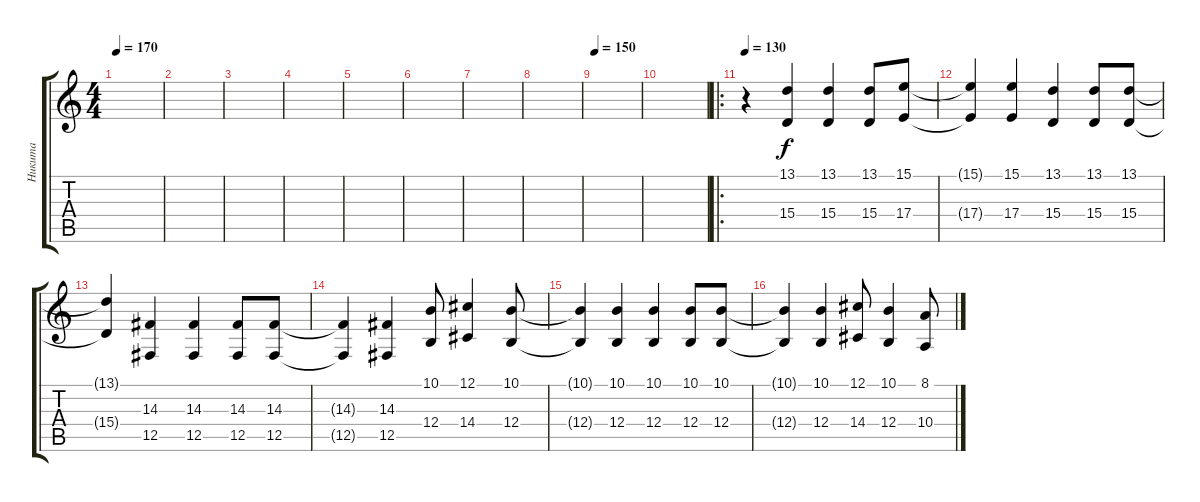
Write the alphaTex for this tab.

\track ("Никита" "Никита") {instrument lead6voice}
\staff {score tabs}
\tuning (Db4 Ab3 E3 B2 Gb2 B1) {hide}
\ts (4 4)
\tempo 170
\clef g2
\ks c
|
|
|
|
|
|
|
|
\tempo 150
|
|
\ro
\tempo 130
r.4 (13.1 15.4).4 (13.1 15.4).4 (13.1 15.4).8 (15.1 17.4).8 |
(15.1{t} 17.4{t}).4 (15.1 17.4).4 (13.1 15.4).4 (13.1 15.4).8 (13.1 15.4).8 |
(13.1{t} 15.4{t}).4 (14.3 12.5).4 (14.3 12.5).4 (14.3 12.5).8 (14.3 12.5).8 |
(14.3{t} 12.5{t}).4 (14.3 12.5).4 (10.1 12.4).8 (12.1 14.4).4 (10.1 12.4).8 |
(10.1{t} 12.4{t}).4 (10.1 12.4).4 (10.1 12.4).4 (10.1 12.4).8 (10.1 12.4).8 |
(10.1{t} 12.4{t}).4 (10.1 12.4).4 (12.1 14.4).8 (10.1 12.4).4 (8.1 10.4).8
